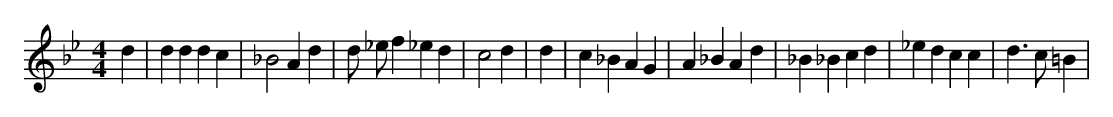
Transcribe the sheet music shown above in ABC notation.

X:1
M:4/4
L:1/8
K:Bb
d2 | d2 d2 d2 c2 | _B4 A2 d2 | d _e f2 _e2 d2 | c4 d2 | d2 | c2 _B2 A2 G2 | A2 _B2 A2 d2 | _B2 _B2 c2 d2 | _e2 d2 c2 c2 | d3 c =B2 |
